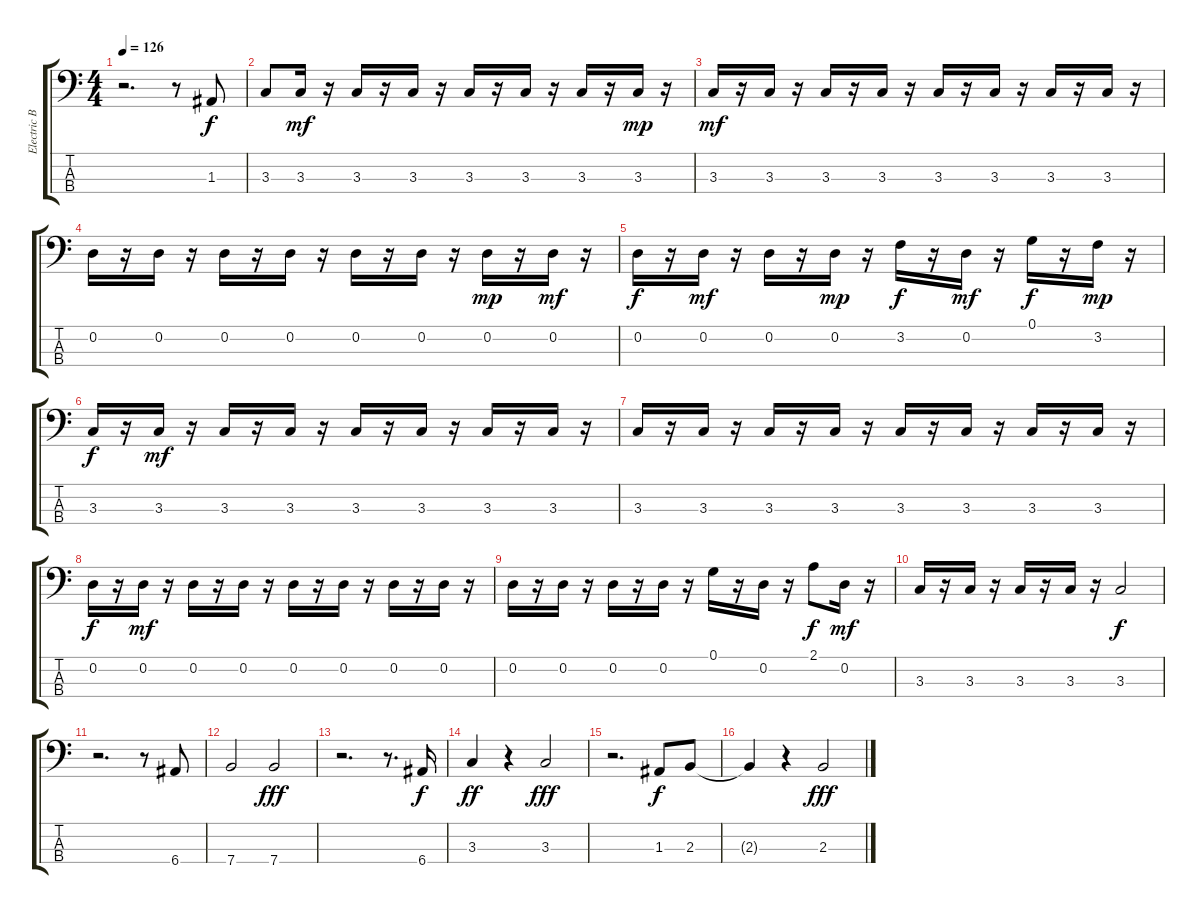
\track ("Electric Bass (finger)" "Electric B") {instrument electricbassfinger}
\staff {score tabs}
\tuning (G2 D2 A1 E1) {hide}
\ts (4 4)
\tempo 126
\clef f4
\ks c
r.2{d dy f} r.8 1.3.8 |
3.3.8 3.3.16{dy mf} r.16 3.3.16 r.16 3.3.16 r.16 3.3.16 r.16 3.3.16 r.16 3.3.16 r.16 3.3.16{dy mp} r.16 |
3.3.16{dy mf} r.16 3.3.16 r.16 3.3.16 r.16 3.3.16 r.16 3.3.16 r.16 3.3.16 r.16 3.3.16 r.16 3.3.16 r.16 |
0.2.16 r.16 0.2.16 r.16 0.2.16 r.16 0.2.16 r.16 0.2.16 r.16 0.2.16 r.16 0.2.16{dy mp} r.16 0.2.16{dy mf} r.16 |
0.2.16{dy f} r.16 0.2.16{dy mf} r.16 0.2.16 r.16 0.2.16{dy mp} r.16 3.2.16{dy f} r.16 0.2.16{dy mf} r.16 0.1.16{dy f} r.16 3.2.16{dy mp} r.16 |
3.3.16{dy f} r.16 3.3.16{dy mf} r.16 3.3.16 r.16 3.3.16 r.16 3.3.16 r.16 3.3.16 r.16 3.3.16 r.16 3.3.16 r.16 |
3.3.16 r.16 3.3.16 r.16 3.3.16 r.16 3.3.16 r.16 3.3.16 r.16 3.3.16 r.16 3.3.16 r.16 3.3.16 r.16 |
0.2.16{dy f} r.16 0.2.16{dy mf} r.16 0.2.16 r.16 0.2.16 r.16 0.2.16 r.16 0.2.16 r.16 0.2.16 r.16 0.2.16 r.16 |
0.2.16 r.16 0.2.16 r.16 0.2.16 r.16 0.2.16 r.16 0.1.16 r.16 0.2.16 r.16 2.1.8{dy f} 0.2.16{dy mf} r.16 |
3.3.16 r.16 3.3.16 r.16 3.3.16 r.16 3.3.16 r.16 3.3.2{dy f} |
r.2{d} r.8 6.4.8 |
7.4.2 7.4.2{dy fff} |
r.2{d} r.8{d} 6.4.16{dy f} |
3.3.4{dy ff} r.4 3.3.2{dy fff} |
r.2{d} 1.3.8{dy f} 2.3.8 |
2.3{t}.4 r.4 2.3.2{dy fff}
